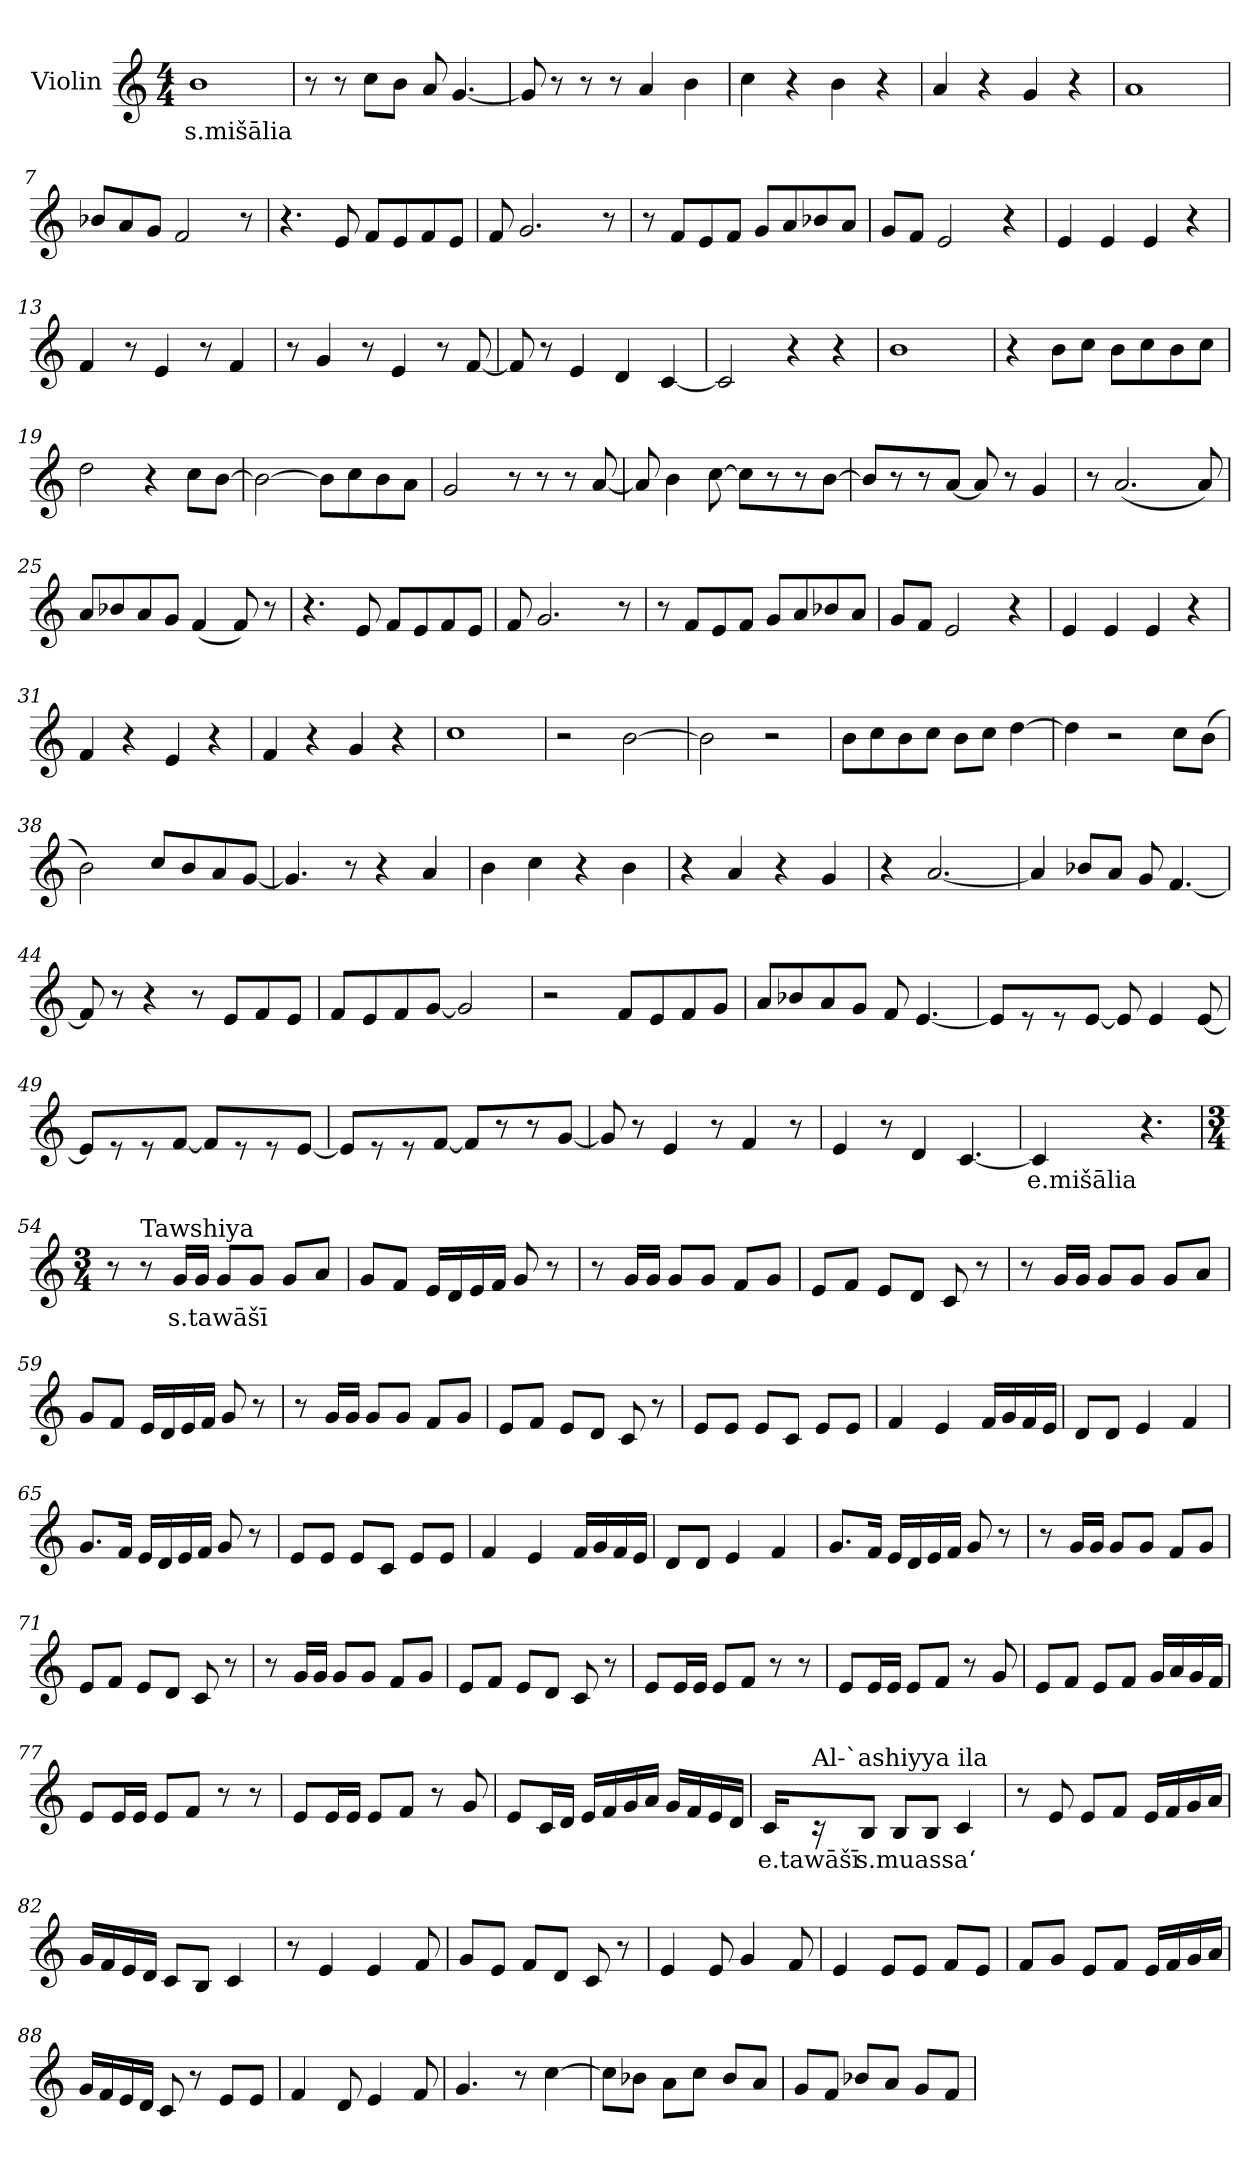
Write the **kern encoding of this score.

**kern	**text
*part1	*part1
*staff1	*staff1
*I"Violin	*
*clefG2	*
*k[]	*
*M4/4	*
*MM120	*
=1	=1
!	!LO:LY:b
1b	s.mišālia
=2	=2
8r	.
8r	.
8cc\L	.
8b\J	.
8a/	.
[4.g/	.
=3	=3
8g/]	.
8r	.
8r	.
8r	.
4a/	.
4b\	.
=4	=4
4cc\	.
4r	.
4b\	.
4r	.
=5	=5
4a/	.
4r	.
4g/	.
4r	.
!!LO:LB:g=z
=6	=6
1a	.
=7	=7
8b-X/L	.
8a/	.
8g/J	.
2f/	.
8r	.
=8	=8
4.r	.
8e/	.
8f/L	.
8e/	.
8f/	.
8e/J	.
=9	=9
8f/	.
2.g/	.
8r	.
=10	=10
8r	.
8f/L	.
8e/	.
8f/J	.
8g/L	.
8a/	.
8b-X/	.
8a/J	.
=11	=11
8g/L	.
8f/J	.
2e/	.
4r	.
!!LO:LB:g=z
=12	=12
4e/	.
4e/	.
4e/	.
4r	.
=13	=13
4f/	.
8r	.
4e/	.
8r	.
4f/	.
=14	=14
8r	.
4g/	.
8r	.
4e/	.
8r	.
[8f/	.
=15	=15
8f/]	.
8r	.
4e/	.
4d/	.
[4c/	.
=16	=16
2c/]	.
4r	.
4r	.
=17	=17
1b	.
!!LO:LB:g=z
=18	=18
4r	.
8b\L	.
8cc\J	.
8b\L	.
8cc\	.
8b\	.
8cc\J	.
=19	=19
2dd\	.
4r	.
8cc\L	.
[8b\J	.
=20	=20
2b\_	.
8b\L]	.
8cc\	.
8b\	.
8a\J	.
=21	=21
2g/	.
8r	.
8r	.
8r	.
[8a/	.
=22	=22
8a/]	.
4b\	.
[8cc\	.
8cc\L]	.
8r	.
8r	.
[8b\J	.
!!LO:LB:g=z
=23	=23
8b/L]	.
8r	.
8r	.
[8a/J	.
8a/]	.
8r	.
4g/	.
=24	=24
8r	.
(<2.a/	.
8a/)	.
=25	=25
8a/L	.
8b-X/	.
8a/	.
8g/J	.
(<4f/	.
8f/)	.
8r	.
=26	=26
4.r	.
8e/	.
8f/L	.
8e/	.
8f/	.
8e/J	.
=27	=27
8f/	.
2.g/	.
8r	.
!!LO:LB:g=z
=28	=28
8r	.
8f/L	.
8e/	.
8f/J	.
8g/L	.
8a/	.
8b-X/	.
8a/J	.
=29	=29
8g/L	.
8f/J	.
2e/	.
4r	.
=30	=30
4e/	.
4e/	.
4e/	.
4r	.
=31	=31
4f/	.
4r	.
4e/	.
4r	.
=32	=32
4f/	.
4r	.
4g/	.
4r	.
=33	=33
1cc	.
!!LO:LB:g=z
=34	=34
2r	.
[2b\	.
=35	=35
2b\]	.
2r	.
=36	=36
8b\L	.
8cc\	.
8b\	.
8cc\J	.
8b\L	.
8cc\J	.
[4dd\	.
=37	=37
4dd\]	.
2r	.
8cc\L	.
(>8b\J	.
=38	=38
2b\)	.
8cc/L	.
8b/	.
8a/	.
[8g/J	.
=39	=39
4.g/]	.
8r	.
4r	.
4a/	.
!!LO:PB:g=z
=40	=40
4b\	.
4cc\	.
4r	.
4b\	.
=41	=41
4r	.
4a/	.
4r	.
4g/	.
=42	=42
4r	.
[2.a/	.
=43	=43
4a/]	.
8b-X/L	.
8a/J	.
8g/	.
[4.f/	.
=44	=44
8f/]	.
8r	.
4r	.
8r	.
8e/L	.
8f/	.
8e/J	.
!!LO:PB:g=z
=45	=45
8f/L	.
8e/	.
8f/	.
[8g/J	.
2g/]	.
=46	=46
2r	.
8f/L	.
8e/	.
8f/	.
8g/J	.
=47	=47
8a/L	.
8b-X/	.
8a/	.
8g/J	.
8f/	.
[4.e/	.
=48	=48
8e/L]	.
8r	.
8r	.
[8e/J	.
8e/]	.
4e/	.
[8e/	.
=49	=49
8e/L]	.
8r	.
8r	.
[8f/J	.
8f/L]	.
8r	.
8r	.
[8e/J	.
!!LO:LB:g=z
=50	=50
8e/L]	.
8r	.
8r	.
[8f/J	.
8f/L]	.
8r	.
8r	.
[8g/J	.
=51	=51
8g/]	.
8r	.
4e/	.
8r	.
4f/	.
8r	.
=52	=52
4e/	.
8r	.
4d/	.
[4.c/	.
=53	=53
!	!LO:LY:b
4c/]	e.mišālia
4.ryy	.
4.r	.
=54	=54
*M3/4	*
*MM65	*
8r	.
!LO:TX:a:t=Tawshiya	!
8r	.
!	!LO:LY:b
16g/LL	s.tawāšī
16g/JJ	.
8g/L	.
8g/J	.
8g/L	.
8a/J	.
!!LO:LB:g=z
=55	=55
8g/L	.
8f/J	.
16e/LL	.
16d/	.
16e/	.
16f/JJ	.
8g/	.
8r	.
=56	=56
8r	.
16g/LL	.
16g/JJ	.
8g/L	.
8g/J	.
8f/L	.
8g/J	.
=57	=57
8e/L	.
8f/J	.
8e/L	.
8d/J	.
8c/	.
8r	.
=58	=58
8r	.
16g/LL	.
16g/JJ	.
8g/L	.
8g/J	.
8g/L	.
8a/J	.
=59	=59
8g/L	.
8f/J	.
16e/LL	.
16d/	.
16e/	.
16f/JJ	.
8g/	.
8r	.
!!LO:LB:g=z
=60	=60
8r	.
16g/LL	.
16g/JJ	.
8g/L	.
8g/J	.
8f/L	.
8g/J	.
=61	=61
8e/L	.
8f/J	.
8e/L	.
8d/J	.
8c/	.
8r	.
=62	=62
8e/L	.
8e/J	.
8e/L	.
8c/J	.
8e/L	.
8e/J	.
=63	=63
4f/	.
4e/	.
16f/LL	.
16g/	.
16f/	.
16e/JJ	.
=64	=64
8d/L	.
8d/J	.
4e/	.
4f/	.
=65	=65
8.g/L	.
16f/Jk	.
16e/LL	.
16d/	.
16e/	.
16f/JJ	.
8g/	.
8r	.
!!LO:LB:g=z
=66	=66
8e/L	.
8e/J	.
8e/L	.
8c/J	.
8e/L	.
8e/J	.
=67	=67
4f/	.
4e/	.
16f/LL	.
16g/	.
16f/	.
16e/JJ	.
=68	=68
8d/L	.
8d/J	.
4e/	.
4f/	.
=69	=69
8.g/L	.
16f/Jk	.
16e/LL	.
16d/	.
16e/	.
16f/JJ	.
8g/	.
8r	.
=70	=70
8r	.
16g/LL	.
16g/JJ	.
8g/L	.
8g/J	.
8f/L	.
8g/J	.
=71	=71
8e/L	.
8f/J	.
8e/L	.
8d/J	.
8c/	.
8r	.
!!LO:LB:g=z
=72	=72
8r	.
16g/LL	.
16g/JJ	.
8g/L	.
8g/J	.
8f/L	.
8g/J	.
=73	=73
8e/L	.
8f/J	.
8e/L	.
8d/J	.
8c/	.
8r	.
=74	=74
8e/L	.
16e/L	.
16e/JJ	.
8e/L	.
8f/J	.
8r	.
8r	.
=75	=75
8e/L	.
16e/L	.
16e/JJ	.
8e/L	.
8f/J	.
8r	.
8g/	.
=76	=76
8e/L	.
8f/J	.
8e/L	.
8f/J	.
16g/LL	.
16a/	.
16g/	.
16f/JJ	.
!!LO:LB:g=z
=77	=77
8e/L	.
16e/L	.
16e/JJ	.
8e/L	.
8f/J	.
8r	.
8r	.
=78	=78
8e/L	.
16e/L	.
16e/JJ	.
8e/L	.
8f/J	.
8r	.
8g/	.
=79	=79
8e/L	.
16c/L	.
16d/JJ	.
16e/LL	.
16f/	.
16g/	.
16a/JJ	.
16g/LL	.
16f/	.
16e/	.
16d/JJ	.
=80	=80
!	!LO:LY:b
16c/KL	e.tawāšī
!LO:TX:a:t=Al-`ashiyya ila	!
16r	.
!	!LO:LY:b
8B/J	s.muassa‘
8B/L	.
8B/J	.
4c/	.
!!LO:LB:g=z
=81	=81
8r	.
8e/	.
8e/L	.
8f/J	.
16e/LL	.
16f/	.
16g/	.
16a/JJ	.
!!LO:PB:g=z
=82	=82
16g/LL	.
16f/	.
16e/	.
16d/JJ	.
8c/L	.
8B/J	.
4c/	.
=83	=83
8r	.
4e/	.
4e/	.
8f/	.
=84	=84
8g/L	.
8e/J	.
8f/L	.
8d/J	.
8c/	.
8r	.
=85	=85
4e/	.
8e/	.
4g/	.
8f/	.
=86	=86
4e/	.
8e/L	.
8e/J	.
8f/L	.
8e/J	.
=87	=87
8f/L	.
8g/J	.
8e/L	.
8f/J	.
16e/LL	.
16f/	.
16g/	.
16a/JJ	.
!!LO:PB:g=z
=88	=88
16g/LL	.
16f/	.
16e/	.
16d/JJ	.
8c/	.
8r	.
8e/L	.
8e/J	.
=89	=89
4f/	.
8d/	.
4e/	.
8f/	.
=90	=90
4.g/	.
8r	.
[4cc\	.
=91	=91
8cc\L]	.
8b-X\J	.
8a\L	.
8cc\J	.
8b-/L	.
8a/J	.
=92	=92
8g/L	.
8f/J	.
8b-X/L	.
8a/J	.
8g/L	.
8f/J	.
=	=
*-	*-
